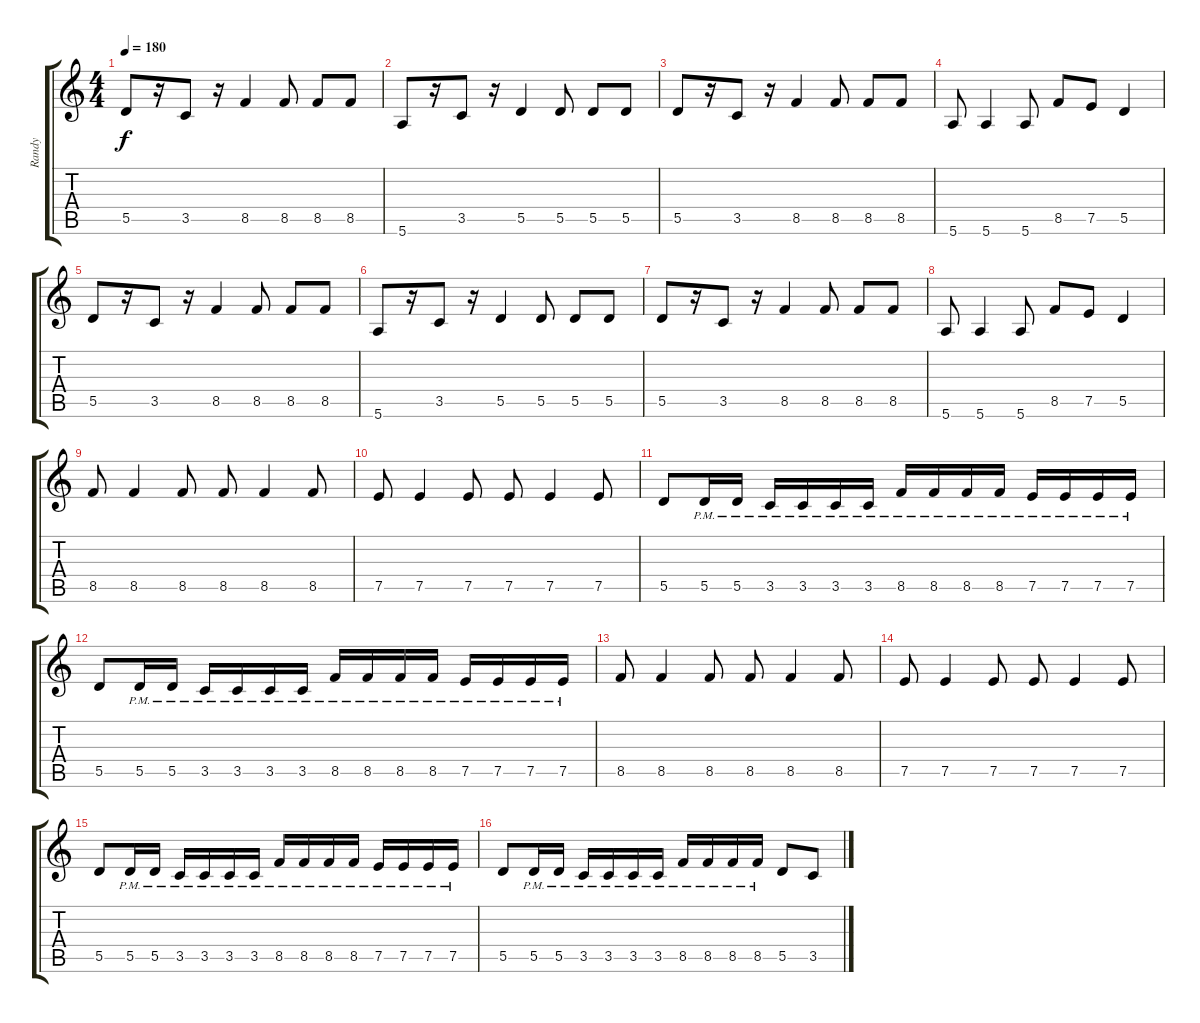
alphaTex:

\track ("Randy" "Randy") {instrument electricbasspick}
\staff {score tabs}
\tuning (E4 B3 G3 D3 A2 E2) {hide}
\ts (4 4)
\tempo 180
\clef g2
\ks c
5.5.8{dy f} r.16 3.5.8 r.16 8.5.4 8.5.8 8.5.8 8.5.8 |
5.6.8 r.16 3.5.8 r.16 5.5.4 5.5.8 5.5.8 5.5.8 |
5.5.8 r.16 3.5.8 r.16 8.5.4 8.5.8 8.5.8 8.5.8 |
5.6.8 5.6.4 5.6.8 8.5.8 7.5.8 5.5.4 |
5.5.8 r.16 3.5.8 r.16 8.5.4 8.5.8 8.5.8 8.5.8 |
5.6.8 r.16 3.5.8 r.16 5.5.4 5.5.8 5.5.8 5.5.8 |
5.5.8 r.16 3.5.8 r.16 8.5.4 8.5.8 8.5.8 8.5.8 |
5.6.8 5.6.4 5.6.8 8.5.8 7.5.8 5.5.4 |
8.5.8 8.5.4 8.5.8 8.5.8 8.5.4 8.5.8 |
7.5.8 7.5.4 7.5.8 7.5.8 7.5.4 7.5.8 |
5.5.8 5.5{pm}.16 5.5{pm}.16 3.5{pm}.16 3.5{pm}.16 3.5{pm}.16 3.5{pm}.16 8.5{pm}.16 8.5{pm}.16 8.5{pm}.16 8.5{pm}.16 7.5{pm}.16 7.5{pm}.16 7.5{pm}.16 7.5{pm}.16 |
5.5.8 5.5{pm}.16 5.5{pm}.16 3.5{pm}.16 3.5{pm}.16 3.5{pm}.16 3.5{pm}.16 8.5{pm}.16 8.5{pm}.16 8.5{pm}.16 8.5{pm}.16 7.5{pm}.16 7.5{pm}.16 7.5{pm}.16 7.5{pm}.16 |
8.5.8 8.5.4 8.5.8 8.5.8 8.5.4 8.5.8 |
7.5.8 7.5.4 7.5.8 7.5.8 7.5.4 7.5.8 |
5.5.8 5.5{pm}.16 5.5{pm}.16 3.5{pm}.16 3.5{pm}.16 3.5{pm}.16 3.5{pm}.16 8.5{pm}.16 8.5{pm}.16 8.5{pm}.16 8.5{pm}.16 7.5{pm}.16 7.5{pm}.16 7.5{pm}.16 7.5{pm}.16 |
5.5.8 5.5{pm}.16 5.5{pm}.16 3.5{pm}.16 3.5{pm}.16 3.5{pm}.16 3.5{pm}.16 8.5{pm}.16 8.5{pm}.16 8.5{pm}.16 8.5{pm}.16 5.5.8 3.5.8
